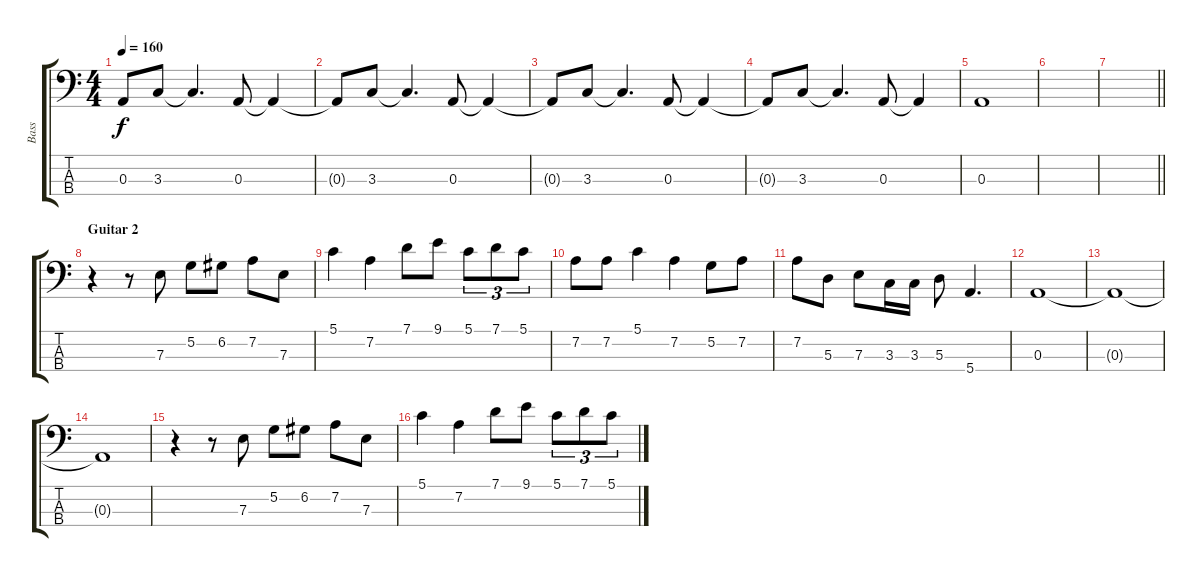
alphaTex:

\track ("Bass" "Bass") {instrument electricbasspick}
\staff {score tabs}
\tuning (G2 D2 A1 E1) {hide}
\ts (4 4)
\tempo 160
\clef f4
\ks c
0.3{t}.8{dy f} 3.3.8 3.3{t}.4{d} 0.3.8 0.3{t}.4 |
0.3{t}.8 3.3.8 3.3{t}.4{d} 0.3.8 0.3{t}.4 |
0.3{t}.8 3.3.8 3.3{t}.4{d} 0.3.8 0.3{t}.4 |
0.3{t}.8 3.3.8 3.3{t}.4{d} 0.3.8 0.3{t}.4 |
0.3.1 |
|
\barLineRight lightlight
|
\section ("" "Guitar 2")
r.4 r.8 7.3.8 5.2.8 6.2.8 7.2.8 7.3.8 |
5.1.4 7.2.4 7.1.8 9.1.8 5.1.8{tu (3 2)} 7.1.8{tu (3 2)} 5.1.8{tu (3 2)} |
7.2.8 7.2.8 5.1.4 7.2.4 5.2.8 7.2.8 |
7.2.8 5.3.8 7.3.8 3.3.16 3.3.16 5.3.8 5.4.4{d} |
0.3.1 |
0.3{t}.1 |
0.3{t}.1 |
r.4 r.8 7.3.8 5.2.8 6.2.8 7.2.8 7.3.8 |
5.1.4 7.2.4 7.1.8 9.1.8 5.1.8{tu (3 2)} 7.1.8{tu (3 2)} 5.1.8{tu (3 2)}
